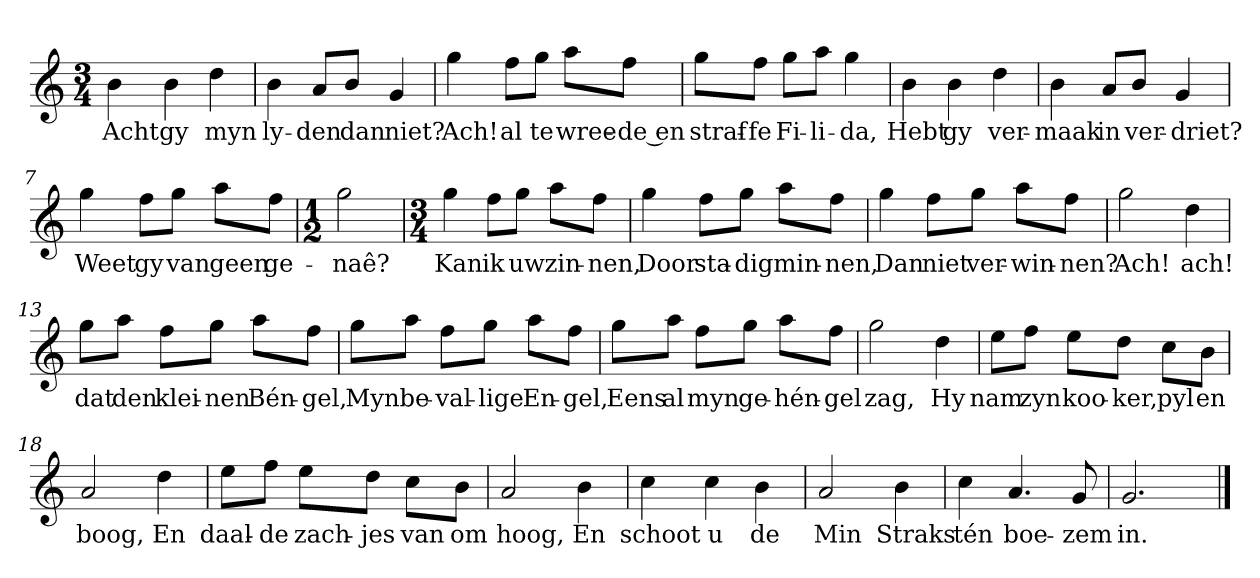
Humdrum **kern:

**kern	**text
*part1	*part1
*staff1	*staff1
*clefG2	*
*k[]	*
*C:	*
*M3/4	*
*MM120	*
=1	=1
4b	Acht
4b	gy
4dd	myn
=2	=2
4b	ly-
8a/L	-den
8b/J	dan
4g	niet?
=3	=3
4gg	Ach!
8ff\L	al
8gg\J	te
8aa\L	wree-
8ff\J	-de en
=4	=4
8gg\L	straf-
8ff\J	-fe
8gg\L	Fi-
8aa\J	-li-
4gg	-da,
=5	=5
4b	Hebt
4b	gy
4dd	ver-
=6	=6
4b	-maak
8a/L	in
8b/J	ver-
4g	-driet?
=7	=7
4gg	Weet
8ff\L	gy
8gg\J	van
8aa\L	geen
8ff\J	ge-
=8	=8
*M1/2	*
2gg	-naê?
=9	=9
*M3/4	*
4gg	Kan
8ff\L	ik
8gg\J	uw
8aa\L	zin-
8ff\J	-nen,
=10	=10
4gg	Door
8ff\L	sta-
8gg\J	-dig
8aa\L	min-
8ff\J	-nen,
=11	=11
4gg	Dan
8ff\L	niet
8gg\J	ver-
8aa\L	-win-
8ff\J	-nen?
=12	=12
2gg	Ach!
4dd	ach!
=13	=13
8gg\L	dat
8aa\J	den
8ff\L	klei-
8gg\J	-nen
8aa\L	Bén-
8ff\J	-gel,
=14	=14
8gg\L	Myn
8aa\J	be-
8ff\L	-val-
8gg\J	-lige
8aa\L	En-
8ff\J	-gel,
=15	=15
8gg\L	Eens
8aa\J	al
8ff\L	myn
8gg\J	ge-
8aa\L	-hén-
8ff\J	-gel
=16	=16
2gg	zag,
4dd	Hy
=17	=17
8ee\L	nam
8ff\J	zyn
8ee\L	koo-
8dd\J	-ker,
8cc\L	pyl
8b\J	en
=18	=18
2a	boog,
4dd	En
=19	=19
8ee\L	daal-
8ff\J	-de
8ee\L	zach-
8dd\J	-jes
8cc\L	van
8b\J	om
=20	=20
2a	hoog,
4b	En
=21	=21
4cc	schoot
4cc	u
4b	de
=22	=22
2a	Min
4b	Straks
=23	=23
4cc	tén
4.a	boe-
8g	-zem
=24	=24
2.g	in.
==	==
*-	*-
